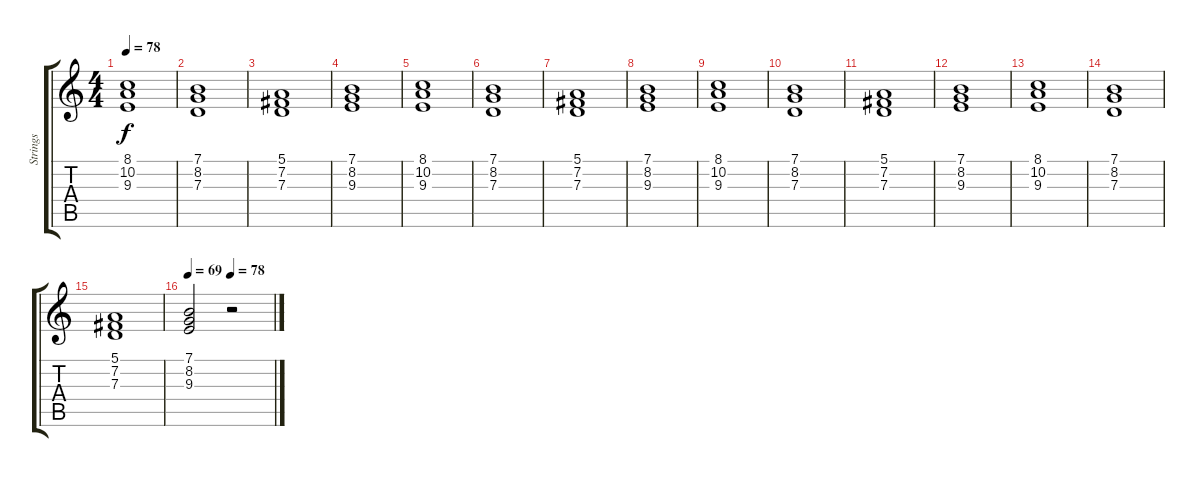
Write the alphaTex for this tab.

\track ("Strings" "Strings") {instrument synthstrings2}
\staff {score tabs}
\tuning (E4 B3 G3 D3 A2 E2) {hide}
\ts (4 4)
\tempo 78
\clef g2
\ks c
(8.1 10.2 9.3).1{dy f} |
(7.1 8.2 7.3).1 |
(5.1 7.2 7.3).1 |
(7.1 8.2 9.3).1 |
(8.1 10.2 9.3).1 |
(7.1 8.2 7.3).1 |
(5.1 7.2 7.3).1 |
(7.1 8.2 9.3).1 |
(8.1 10.2 9.3).1 |
(7.1 8.2 7.3).1 |
(5.1 7.2 7.3).1 |
(7.1 8.2 9.3).1 |
(8.1 10.2 9.3).1 |
(7.1 8.2 7.3).1 |
(5.1 7.2 7.3).1 |
\tempo 69
\tempo (78 0.5)
(7.1 8.2 9.3).2 r.2
